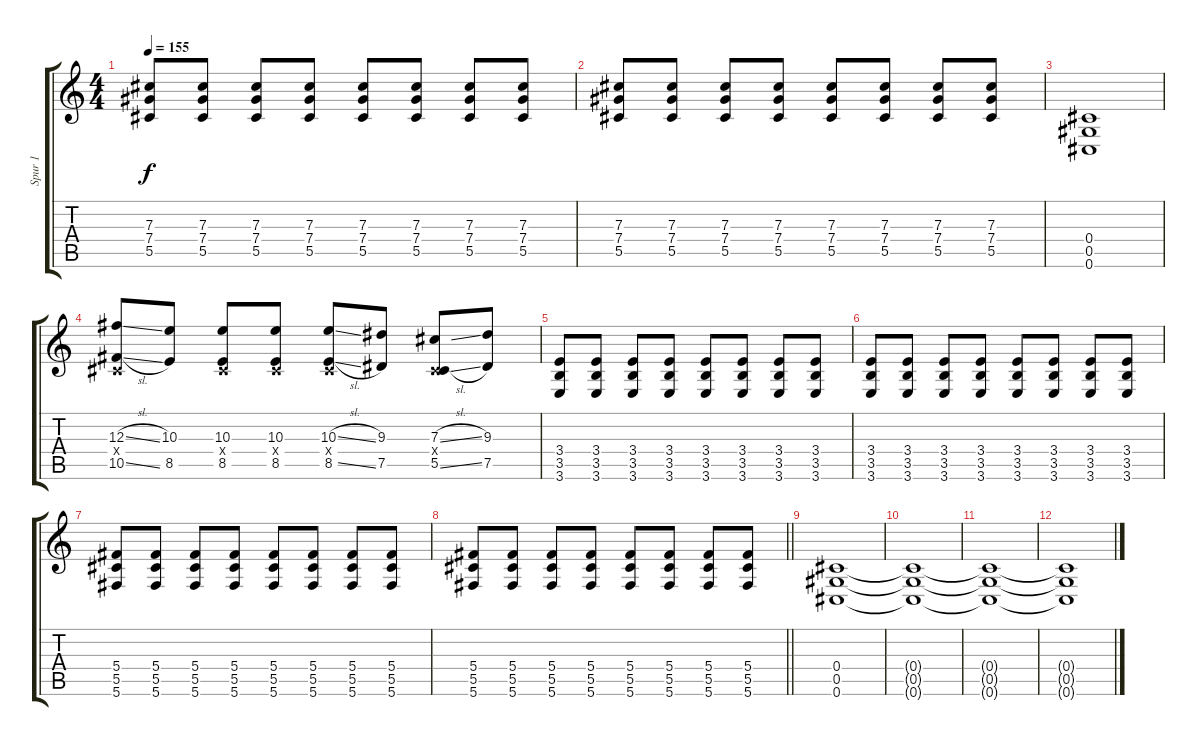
\track ("Spur 1" "Spur 1") {instrument overdrivenguitar}
\staff {score tabs}
\tuning (Eb4 Bb3 Gb3 Db3 Ab2 Db2) {hide}
\ts (4 4)
\tempo 155
\clef g2
\ks c
(7.3 7.4 5.5).8{dy f} (7.3 7.4 5.5).8 (7.3 7.4 5.5).8 (7.3 7.4 5.5).8 (7.3 7.4 5.5).8 (7.3 7.4 5.5).8 (7.3 7.4 5.5).8 (7.3 7.4 5.5).8 |
(7.3 7.4 5.5).8 (7.3 7.4 5.5).8 (7.3 7.4 5.5).8 (7.3 7.4 5.5).8 (7.3 7.4 5.5).8 (7.3 7.4 5.5).8 (7.3 7.4 5.5).8 (7.3 7.4 5.5).8 |
(0.4 0.5 0.6).1 |
(12.3{sl} 0.4{x} 10.5{sl}).8 (10.3 8.5).8 (10.3 0.4{x} 8.5).8 (10.3 0.4{x} 8.5).8 (10.3{sl} 0.4{x} 8.5{sl}).8 (9.3 7.5).8 (7.3{sl} 0.4{x} 5.5{sl}).8 (9.3 7.5).8 |
(3.4 3.5 3.6).8 (3.4 3.5 3.6).8 (3.4 3.5 3.6).8 (3.4 3.5 3.6).8 (3.4 3.5 3.6).8 (3.4 3.5 3.6).8 (3.4 3.5 3.6).8 (3.4 3.5 3.6).8 |
(3.4 3.5 3.6).8 (3.4 3.5 3.6).8 (3.4 3.5 3.6).8 (3.4 3.5 3.6).8 (3.4 3.5 3.6).8 (3.4 3.5 3.6).8 (3.4 3.5 3.6).8 (3.4 3.5 3.6).8 |
(5.4 5.5 5.6).8 (5.4 5.5 5.6).8 (5.4 5.5 5.6).8 (5.4 5.5 5.6).8 (5.4 5.5 5.6).8 (5.4 5.5 5.6).8 (5.4 5.5 5.6).8 (5.4 5.5 5.6).8 |
\barLineRight lightlight
(5.4 5.5 5.6).8 (5.4 5.5 5.6).8 (5.4 5.5 5.6).8 (5.4 5.5 5.6).8 (5.4 5.5 5.6).8 (5.4 5.5 5.6).8 (5.4 5.5 5.6).8 (5.4 5.5 5.6).8 |
(0.4 0.5 0.6).1 |
(0.4{t} 0.5{t} 0.6{t}).1 |
(0.4{t} 0.5{t} 0.6{t}).1 |
(0.4{t} 0.5{t} 0.6{t}).1
